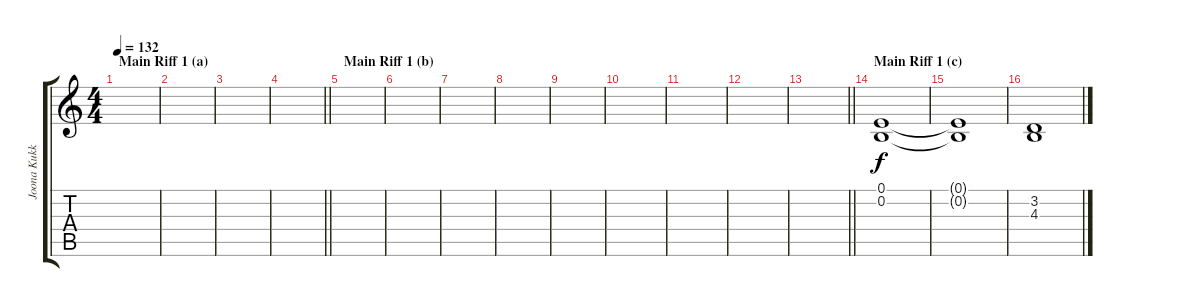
\track ("Joona Kukkola (keyboard)" "Joona Kukk") {instrument choiraahs}
\staff {score tabs}
\tuning (E4 B3 G3 D3 A2 E2) {hide}
\ts (4 4)
\section ("" "Main Riff 1 (a)")
\tempo 132
\clef g2
\ks c
|
|
|
\barLineRight lightlight
|
\section ("" "Main Riff 1 (b)")
|
|
|
|
|
|
|
|
\barLineRight lightlight
|
\section ("" "Main Riff 1 (c)")
(0.1 0.2).1 |
(0.1{t} 0.2{t}).1 |
(3.2 4.3).1
